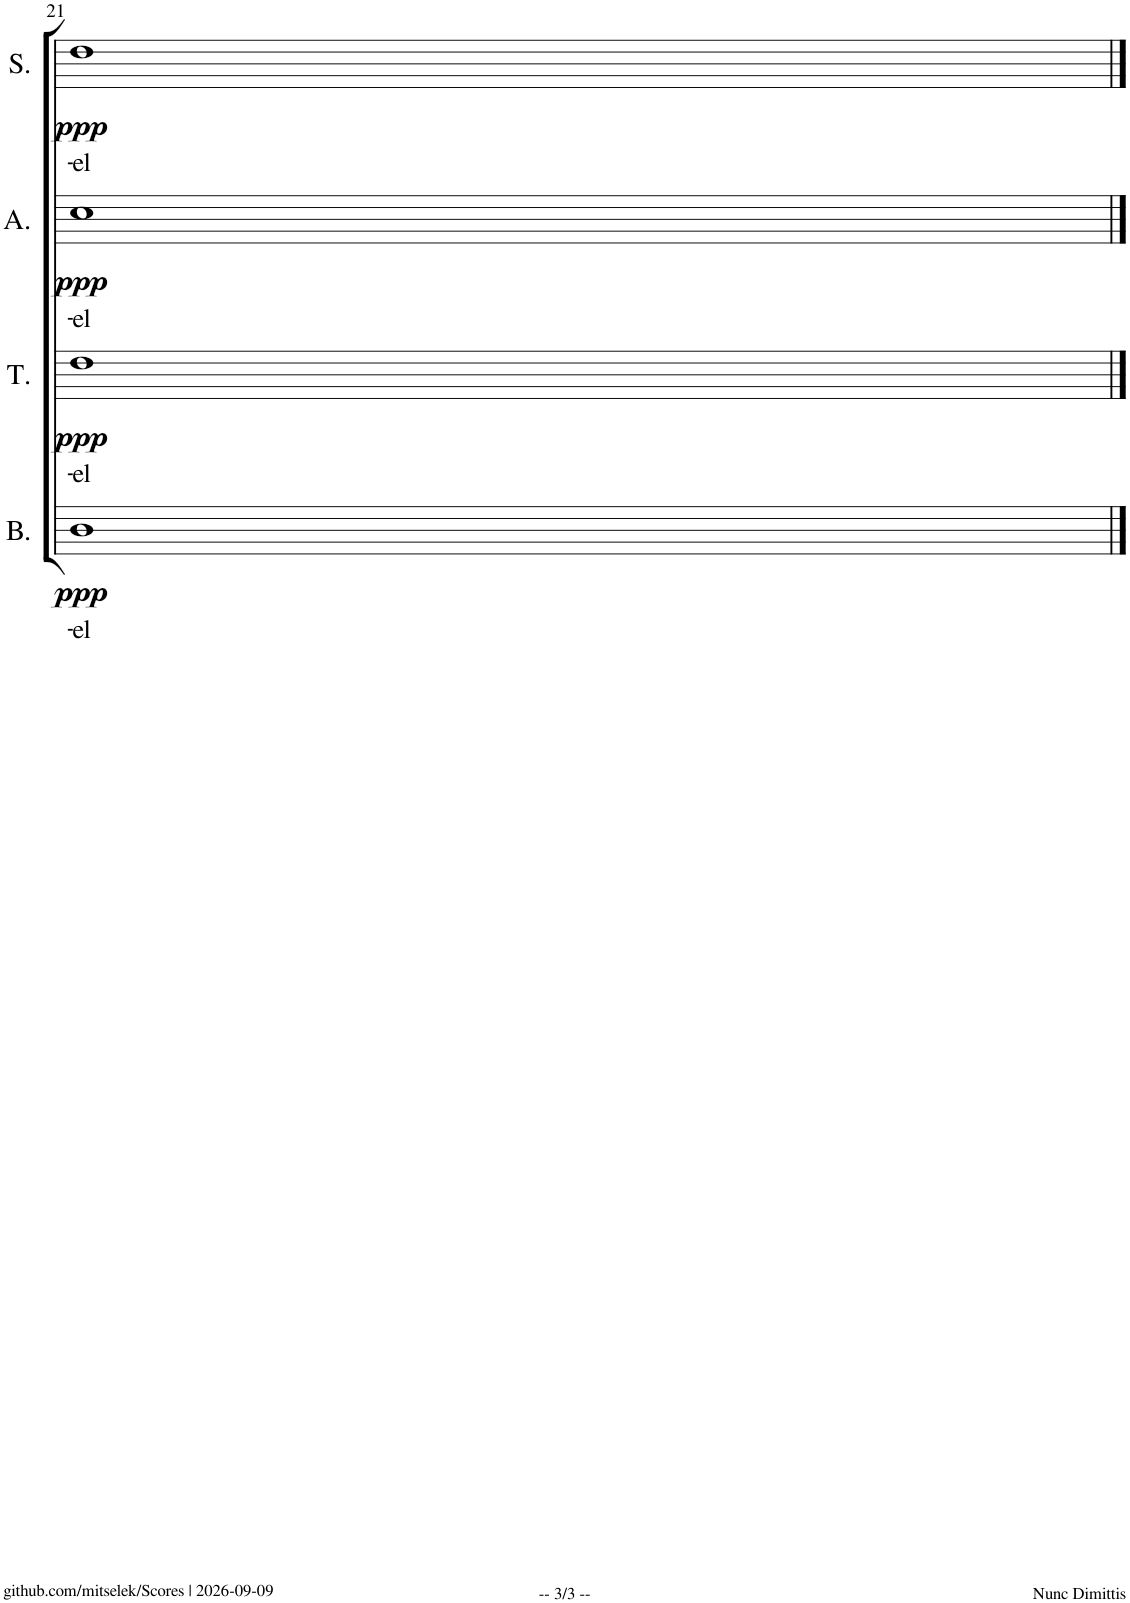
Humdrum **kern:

**kern	**text	**dynam	**kern	**text	**dynam	**kern	**text	**dynam	**kern	**text	**dynam
*part4	*part4	*part4	*part3	*part3	*part3	*part2	*part2	*part2	*part1	*part1	*part1
*staff4	*staff4	*staff4	*staff3	*staff3	*staff3	*staff2	*staff2	*staff2	*staff1	*staff1	*staff1
*I"Bass	*	*	*I"Tenor	*	*	*I"Alto	*	*	*I"Soprano	*	*
*I'B.	*	*	*I'T.	*	*	*I'A.	*	*	*I'S.	*	*
!!LO:PB:g=z
*clefF4	*	*	*clefGv2	*	*	*clefG2	*	*	*clefG2	*	*
*k[]	*	*	*k[]	*	*	*k[]	*	*	*k[]	*	*
*M4/4	*	*	*M4/4	*	*	*M4/4	*	*	*M4/4	*	*
=21	=21	=21	=21	=21	=21	=21	=21	=21	=21	=21	=21
!	!LO:LY:b	!LO:DY:b	!	!LO:LY:b	!LO:DY:b	!	!LO:LY:b	!LO:DY:b	!	!LO:LY:b	!LO:DY:b
1D	-el	ppp	1d	-el	ppp	1cc	-el	ppp	1dd	-el	ppp
==	==	==	==	==	==	==	==	==	==	==	==
*-	*-	*-	*-	*-	*-	*-	*-	*-	*-	*-	*-
